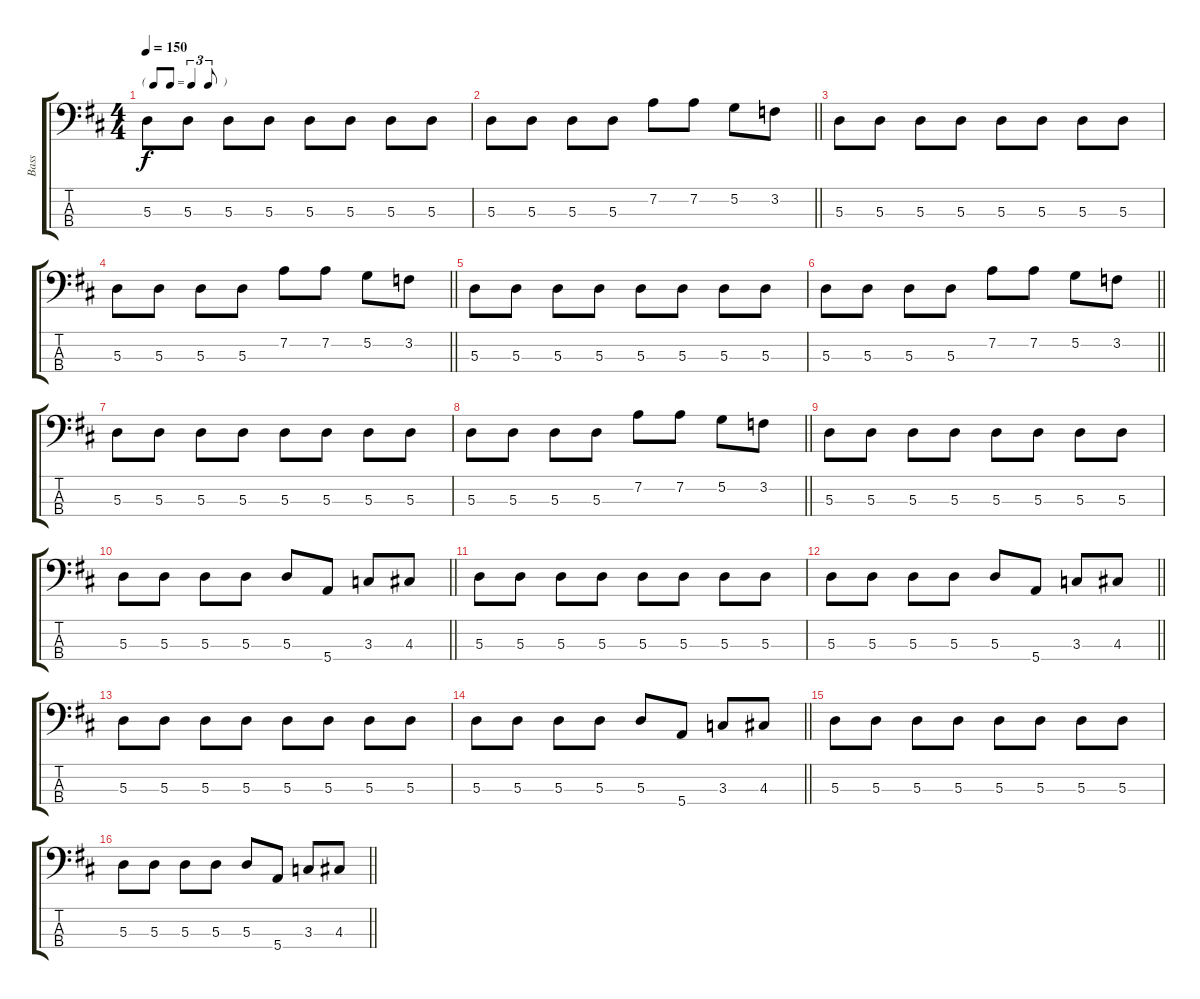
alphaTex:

\track ("Bass" "Bass") {instrument electricbassfinger}
\staff {score tabs}
\tuning (G2 D2 A1 E1) {hide}
\ts (4 4)
\tf triplet8th
\tempo 150
\clef f4
\ks d
5.3.8{dy f} 5.3.8 5.3.8 5.3.8 5.3.8 5.3.8 5.3.8 5.3.8 |
\barLineRight lightlight
5.3.8 5.3.8 5.3.8 5.3.8 7.2.8 7.2.8 5.2.8 3.2.8 |
5.3.8 5.3.8 5.3.8 5.3.8 5.3.8 5.3.8 5.3.8 5.3.8 |
\barLineRight lightlight
5.3.8 5.3.8 5.3.8 5.3.8 7.2.8 7.2.8 5.2.8 3.2.8 |
5.3.8 5.3.8 5.3.8 5.3.8 5.3.8 5.3.8 5.3.8 5.3.8 |
\barLineRight lightlight
5.3.8 5.3.8 5.3.8 5.3.8 7.2.8 7.2.8 5.2.8 3.2.8 |
5.3.8 5.3.8 5.3.8 5.3.8 5.3.8 5.3.8 5.3.8 5.3.8 |
\barLineRight lightlight
5.3.8 5.3.8 5.3.8 5.3.8 7.2.8 7.2.8 5.2.8 3.2.8 |
5.3.8 5.3.8 5.3.8 5.3.8 5.3.8 5.3.8 5.3.8 5.3.8 |
\barLineRight lightlight
5.3.8 5.3.8 5.3.8 5.3.8 5.3.8 5.4.8 3.3.8 4.3.8 |
5.3.8 5.3.8 5.3.8 5.3.8 5.3.8 5.3.8 5.3.8 5.3.8 |
\barLineRight lightlight
5.3.8 5.3.8 5.3.8 5.3.8 5.3.8 5.4.8 3.3.8 4.3.8 |
5.3.8 5.3.8 5.3.8 5.3.8 5.3.8 5.3.8 5.3.8 5.3.8 |
\barLineRight lightlight
5.3.8 5.3.8 5.3.8 5.3.8 5.3.8 5.4.8 3.3.8 4.3.8 |
5.3.8 5.3.8 5.3.8 5.3.8 5.3.8 5.3.8 5.3.8 5.3.8 |
\barLineRight lightlight
5.3.8 5.3.8 5.3.8 5.3.8 5.3.8 5.4.8 3.3.8 4.3.8
